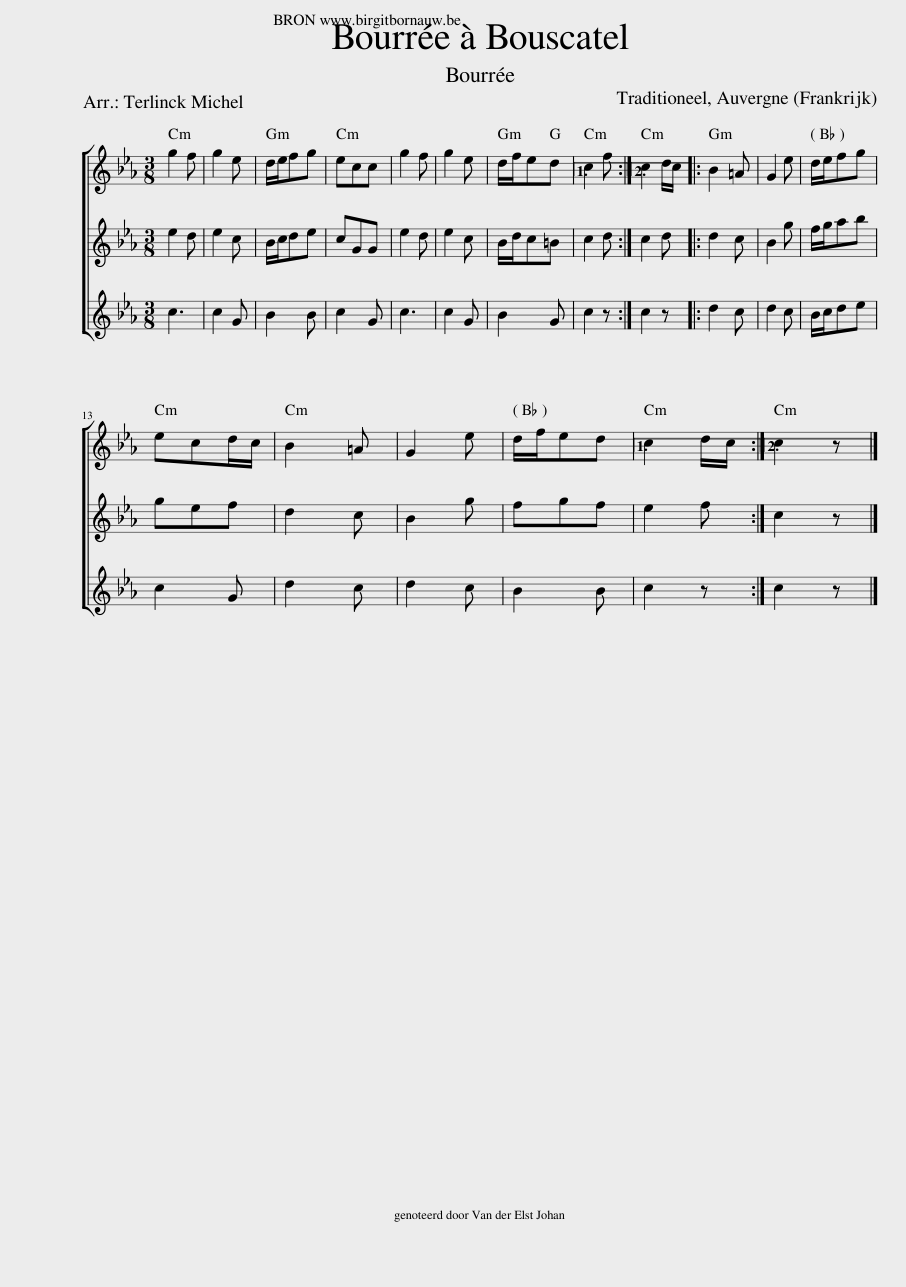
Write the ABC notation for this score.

X:1
%%score [ 1 2 3 ]
L:1/8
M:3/8
I:linebreak $
K:Eb
V:1 treble
V:2 treble
V:3 treble
V:1
 g2 f | g2 e | d/e/fg | ecc | g2 f | %5
 g2 e | d/f/ed |1 c2 f :|2 c2 d/c/ |: B2 =A | %10
 G2 e | d/e/fg |$ ecd/c/ | B2 =A | G2 e | %15
 d/f/ed |1 c2 d/c/ :|2 c2 z |] %18
V:2
 e2 d | e2 c | B/c/de | cGG | e2 d | %5
 e2 c | B/d/c=B |1 c2 d :|2 c2 d |: d2 c | %10
 B2 g | f/g/ab |$ gef | d2 c | B2 g | %15
 fgf |1 e2 f :|2 c2 z |] %18
V:3
 c3 | c2 G | B2 B | c2 G | c3 | %5
 c2 G | B2 G |1 c2 z :|2 c2 z |: d2 c | %10
 d2 c | B/c/de |$ c2 G | d2 c | d2 c | %15
 B2 B |1 c2 z :|2 c2 z |] %18
